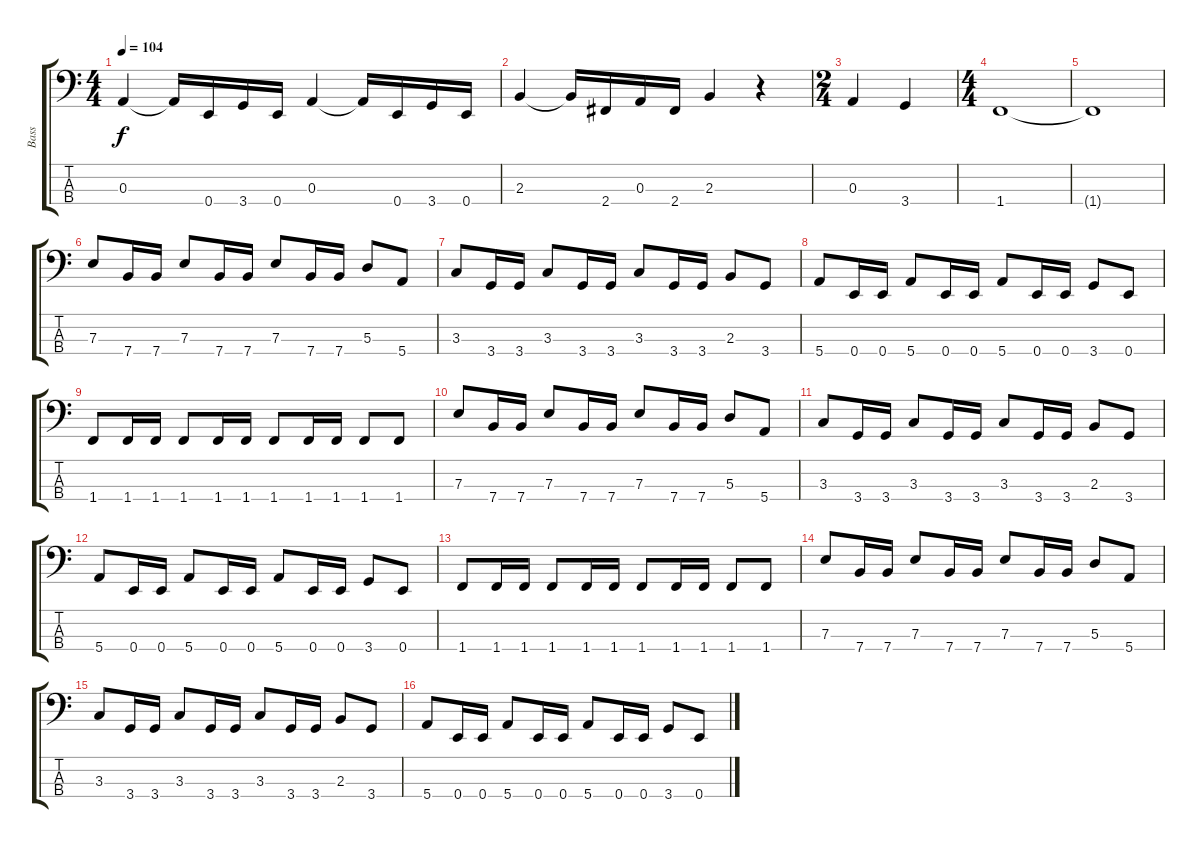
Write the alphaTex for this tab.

\track ("Bass" "Bass") {instrument electricbasspick}
\staff {score tabs}
\tuning (G2 D2 A1 E1) {hide}
\ts (4 4)
\tempo 104
\clef f4
\ks c
0.3.4{dy f} 0.3{t}.16 0.4.16 3.4.16 0.4.16 0.3.4 0.3{t}.16 0.4.16 3.4.16 0.4.16 |
2.3.4 2.3{t}.16 2.4.16 0.3.16 2.4.16 2.3.4 r.4 |
\ts (2 4)
0.3.4 3.4.4 |
\ts (4 4)
1.4.1 |
1.4{t}.1 |
7.3.8 7.4.16 7.4.16 7.3.8 7.4.16 7.4.16 7.3.8 7.4.16 7.4.16 5.3.8 5.4.8 |
3.3.8 3.4.16 3.4.16 3.3.8 3.4.16 3.4.16 3.3.8 3.4.16 3.4.16 2.3.8 3.4.8 |
5.4.8 0.4.16 0.4.16 5.4.8 0.4.16 0.4.16 5.4.8 0.4.16 0.4.16 3.4.8 0.4.8 |
1.4.8 1.4.16 1.4.16 1.4.8 1.4.16 1.4.16 1.4.8 1.4.16 1.4.16 1.4.8 1.4.8 |
7.3.8 7.4.16 7.4.16 7.3.8 7.4.16 7.4.16 7.3.8 7.4.16 7.4.16 5.3.8 5.4.8 |
3.3.8 3.4.16 3.4.16 3.3.8 3.4.16 3.4.16 3.3.8 3.4.16 3.4.16 2.3.8 3.4.8 |
5.4.8 0.4.16 0.4.16 5.4.8 0.4.16 0.4.16 5.4.8 0.4.16 0.4.16 3.4.8 0.4.8 |
1.4.8 1.4.16 1.4.16 1.4.8 1.4.16 1.4.16 1.4.8 1.4.16 1.4.16 1.4.8 1.4.8 |
7.3.8 7.4.16 7.4.16 7.3.8 7.4.16 7.4.16 7.3.8 7.4.16 7.4.16 5.3.8 5.4.8 |
3.3.8 3.4.16 3.4.16 3.3.8 3.4.16 3.4.16 3.3.8 3.4.16 3.4.16 2.3.8 3.4.8 |
5.4.8 0.4.16 0.4.16 5.4.8 0.4.16 0.4.16 5.4.8 0.4.16 0.4.16 3.4.8 0.4.8
